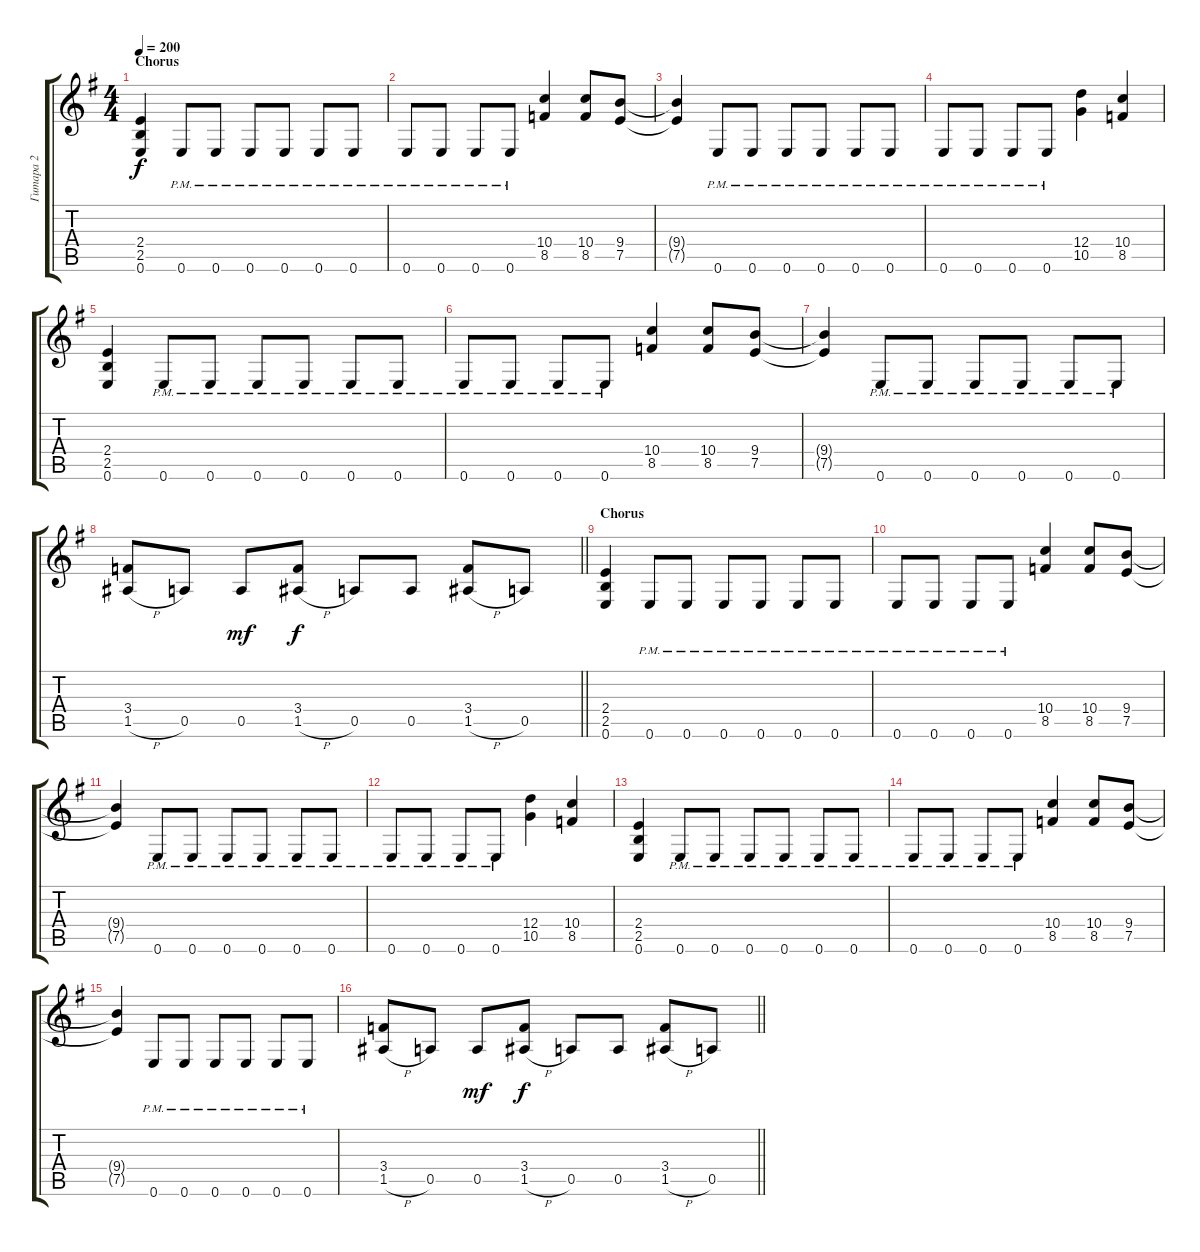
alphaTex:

\track ("Гитара 2" "Гитара 2") {instrument distortionguitar}
\staff {score tabs}
\tuning (E4 B3 G3 D3 A2 E2) {hide}
\ts (4 4)
\section ("" "Chorus")
\tempo 200
\clef g2
\ks eminor
(2.4 2.5 0.6).4{dy f} 0.6{pm}.8 0.6{pm}.8 0.6{pm}.8 0.6{pm}.8 0.6{pm}.8 0.6{pm}.8 |
0.6{pm}.8 0.6{pm}.8 0.6{pm}.8 0.6{pm}.8 (10.4 8.5).4 (10.4 8.5).8 (9.4 7.5).8 |
(9.4{t} 7.5{t}).4 0.6{pm}.8 0.6{pm}.8 0.6{pm}.8 0.6{pm}.8 0.6{pm}.8 0.6{pm}.8 |
0.6{pm}.8 0.6{pm}.8 0.6{pm}.8 0.6{pm}.8 (12.4 10.5).4 (10.4 8.5).4 |
(2.4 2.5 0.6).4 0.6{pm}.8 0.6{pm}.8 0.6{pm}.8 0.6{pm}.8 0.6{pm}.8 0.6{pm}.8 |
0.6{pm}.8 0.6{pm}.8 0.6{pm}.8 0.6{pm}.8 (10.4 8.5).4 (10.4 8.5).8 (9.4 7.5).8 |
(9.4{t} 7.5{t}).4 0.6{pm}.8 0.6{pm}.8 0.6{pm}.8 0.6{pm}.8 0.6{pm}.8 0.6{pm}.8 |
\barLineRight lightlight
(3.4 1.5{h}).8 0.5.8 0.5.8{dy mf} (3.4 1.5{h}).8{dy f} 0.5.8 0.5.8 (3.4 1.5{h}).8 0.5.8 |
\section ("" "Chorus")
(2.4 2.5 0.6).4 0.6{pm}.8 0.6{pm}.8 0.6{pm}.8 0.6{pm}.8 0.6{pm}.8 0.6{pm}.8 |
0.6{pm}.8 0.6{pm}.8 0.6{pm}.8 0.6{pm}.8 (10.4 8.5).4 (10.4 8.5).8 (9.4 7.5).8 |
(9.4{t} 7.5{t}).4 0.6{pm}.8 0.6{pm}.8 0.6{pm}.8 0.6{pm}.8 0.6{pm}.8 0.6{pm}.8 |
0.6{pm}.8 0.6{pm}.8 0.6{pm}.8 0.6{pm}.8 (12.4 10.5).4 (10.4 8.5).4 |
(2.4 2.5 0.6).4 0.6{pm}.8 0.6{pm}.8 0.6{pm}.8 0.6{pm}.8 0.6{pm}.8 0.6{pm}.8 |
0.6{pm}.8 0.6{pm}.8 0.6{pm}.8 0.6{pm}.8 (10.4 8.5).4 (10.4 8.5).8 (9.4 7.5).8 |
(9.4{t} 7.5{t}).4 0.6{pm}.8 0.6{pm}.8 0.6{pm}.8 0.6{pm}.8 0.6{pm}.8 0.6{pm}.8 |
\barLineRight lightlight
(3.4 1.5{h}).8 0.5.8 0.5.8{dy mf} (3.4 1.5{h}).8{dy f} 0.5.8 0.5.8 (3.4 1.5{h}).8 0.5.8
